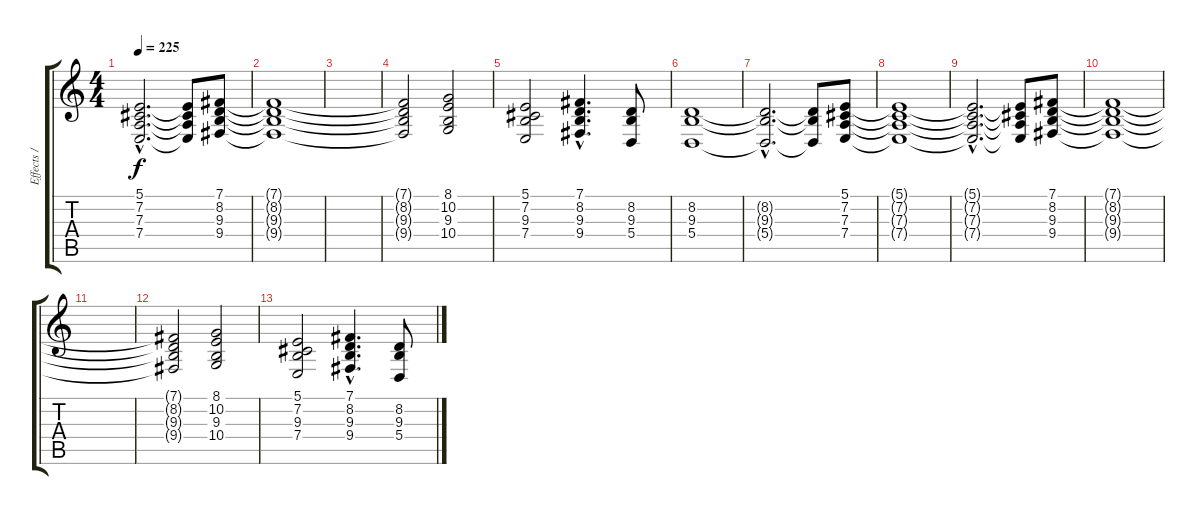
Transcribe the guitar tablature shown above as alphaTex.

\track ("Effects / Strings" "Effects / ") {instrument stringensemble1}
\staff {score tabs}
\tuning (B3 Gb3 D3 A2 E2 B1) {hide}
\ts (4 4)
\tempo 225
\clef g2
\ks c
(5.1{hac t} 7.2{hac t} 7.3{hac t} 7.4{hac t}).2{d dy f} (5.1{t} 7.2{t} 7.3{t} 7.4{t}).8 (7.1 8.2 9.3 9.4).8 |
(7.1{t} 8.2{t} 9.3{t} 9.4{t}).1 |
|
(7.1{t} 8.2{t} 9.3{t} 9.4{t}).2 (8.1 10.2 9.3 10.4).2 |
(5.1 7.2 9.3 7.4).2 (7.1{hac} 8.2{hac} 9.3{hac} 9.4{hac}).4{d} (8.2 9.3 5.4).8 |
(8.2 9.3 5.4).1 |
(8.2{hac t} 9.3{hac t} 5.4{hac t}).2{d} (8.2{t} 9.3{t} 5.4{t}).8 (5.1 7.2 7.3 7.4).8 |
(5.1{t} 7.2{t} 7.3{t} 7.4{t}).1 |
(5.1{hac t} 7.2{hac t} 7.3{hac t} 7.4{hac t}).2{d} (5.1{t} 7.2{t} 7.3{t} 7.4{t}).8 (7.1 8.2 9.3 9.4).8 |
(7.1{t} 8.2{t} 9.3{t} 9.4{t}).1 |
|
(7.1{t} 8.2{t} 9.3{t} 9.4{t}).2 (8.1 10.2 9.3 10.4).2 |
(5.1 7.2 9.3 7.4).2 (7.1{hac} 8.2{hac} 9.3{hac} 9.4{hac}).4{d} (8.2 9.3 5.4).8
